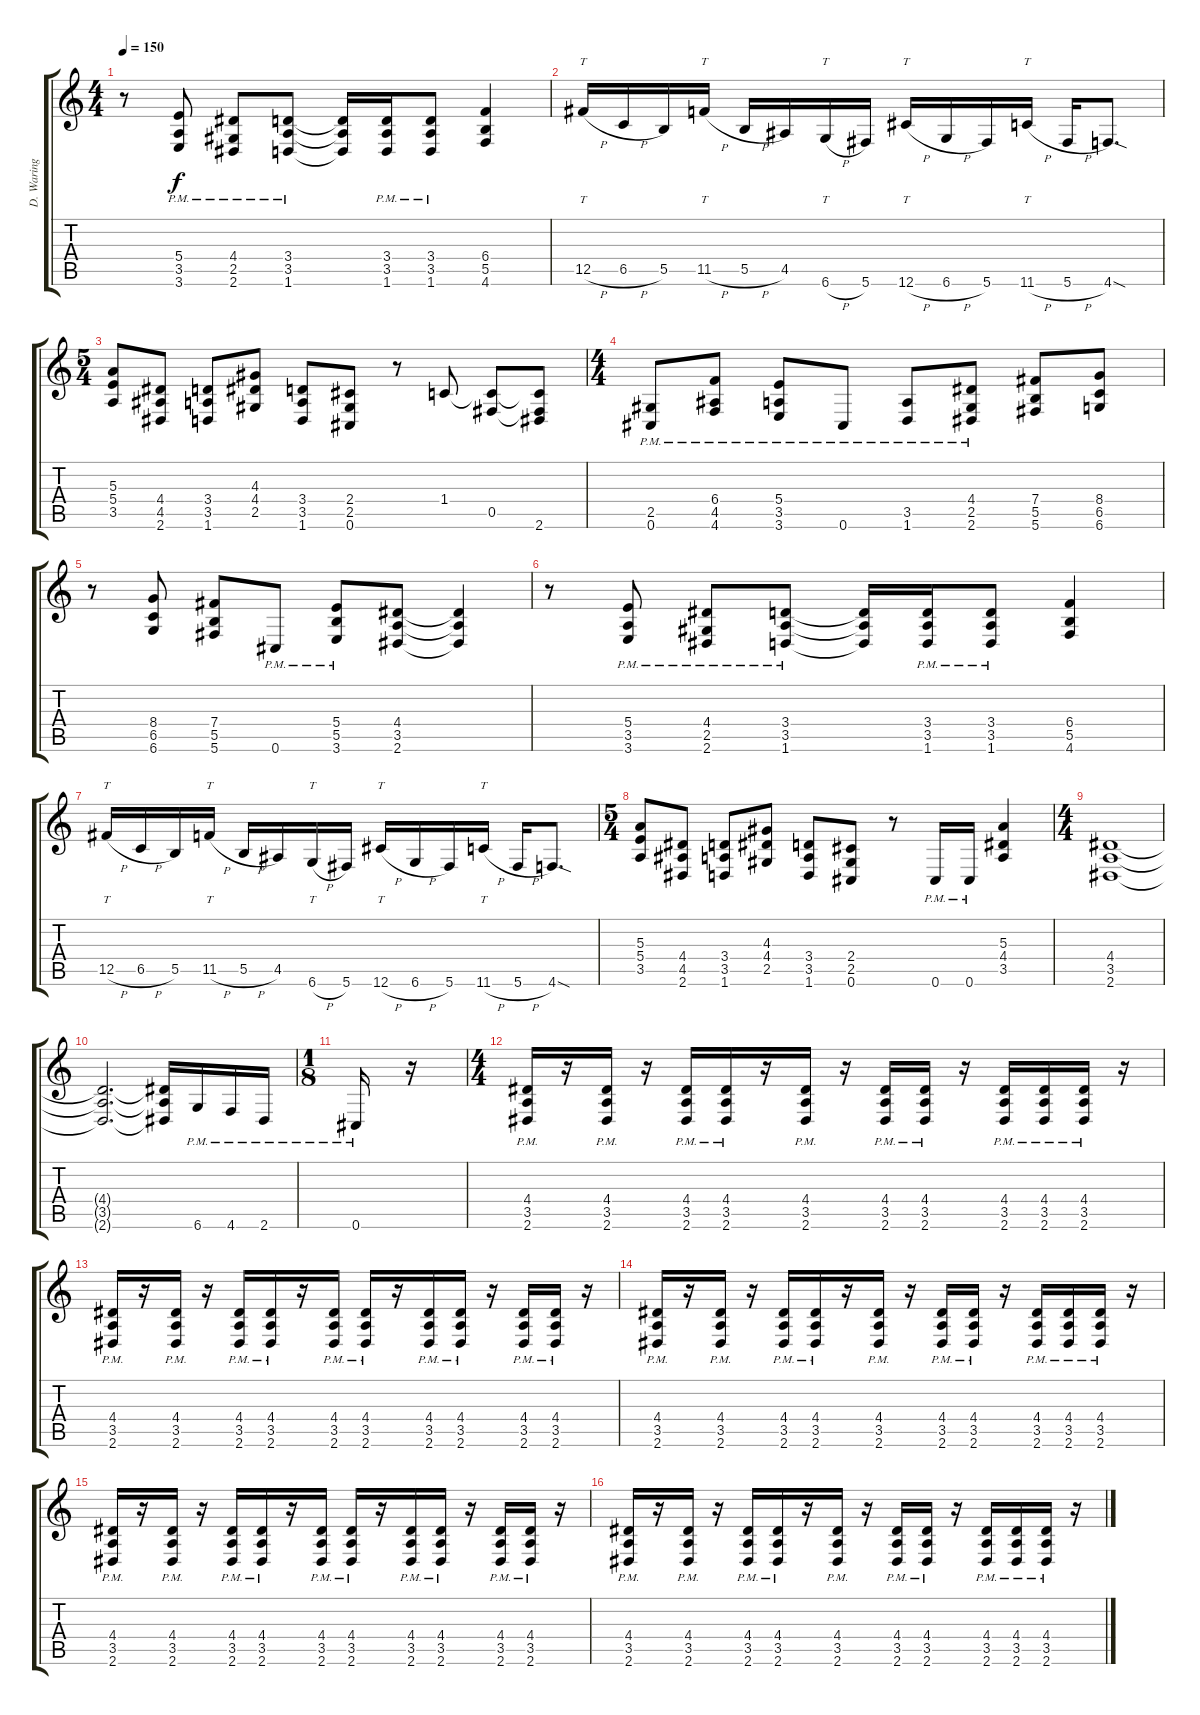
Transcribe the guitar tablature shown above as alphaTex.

\track ("D. Waring Gtr." "D. Waring ") {instrument distortionguitar}
\staff {score tabs}
\tuning (Db4 Ab3 E3 B2 Gb2 Db2) {hide}
\ts (4 4)
\tempo 150
\clef g2
\ks c
r.8{dy f} (5.4{pm} 3.5{pm} 3.6{pm}).8 (4.4{pm} 2.5{pm} 2.6{pm}).8 (3.4{pm} 3.5{pm} 1.6{pm}).8 (3.4{t} 3.5{t} 1.6{t}).16 (3.4{pm} 3.5{pm} 1.6{pm}).16 (3.4{pm} 3.5{pm} 1.6{pm}).8 (6.4 5.5 4.6).4 |
12.5{h}.16{tt} 6.5{h}.16 5.5.16 11.5{h}.16{tt} 5.5{h}.16 4.5.16 6.6{h}.16{tt} 5.6.16 12.6{h}.16{tt} 6.6{h}.16 5.6.16 11.6{h}.16{tt} 5.6{h}.16 4.6{sod}.8{d} |
\ts (5 4)
(5.3 5.4 3.5).8 (4.4 4.5 2.6).8 (3.4 3.5 1.6).8 (4.3 4.4 2.5).8 (3.4 3.5 1.6).8 (2.4 2.5 0.6).8 r.8 1.4.8 (1.4{t} 0.5).8 (1.4{t} 0.5{t} 2.6).8 |
\ts (4 4)
(2.5{pm} 0.6{pm}).8 (6.4{pm} 4.5{pm} 4.6{pm}).8 (5.4{pm} 3.5{pm} 3.6{pm}).8 0.6{pm}.8 (3.5{pm} 1.6{pm}).8 (4.4{pm} 2.5{pm} 2.6{pm}).8 (7.4 5.5 5.6).8 (8.4 6.5 6.6).8 |
r.8 (8.4 6.5 6.6).8 (7.4 5.5 5.6).8 0.6{pm}.8 (5.4{pm} 5.5{pm} 3.6{pm}).8 (4.4 3.5 2.6).8 (4.4{t} 3.5{t} 2.6{t}).4 |
r.8 (5.4{pm} 3.5{pm} 3.6{pm}).8 (4.4{pm} 2.5{pm} 2.6{pm}).8 (3.4{pm} 3.5{pm} 1.6{pm}).8 (3.4{t} 3.5{t} 1.6{t}).16 (3.4{pm} 3.5{pm} 1.6{pm}).16 (3.4{pm} 3.5{pm} 1.6{pm}).8 (6.4 5.5 4.6).4 |
12.5{h}.16{tt} 6.5{h}.16 5.5.16 11.5{h}.16{tt} 5.5{h}.16 4.5.16 6.6{h}.16{tt} 5.6.16 12.6{h}.16{tt} 6.6{h}.16 5.6.16 11.6{h}.16{tt} 5.6{h}.16 4.6{sod}.8{d} |
\ts (5 4)
(5.3 5.4 3.5).8 (4.4 4.5 2.6).8 (3.4 3.5 1.6).8 (4.3 4.4 2.5).8 (3.4 3.5 1.6).8 (2.4 2.5 0.6).8 r.8 0.6{pm}.16 0.6{pm}.16 (5.3 4.4 3.5).4 |
\ts (4 4)
(4.4 3.5 2.6).1 |
(4.4{t} 3.5{t} 2.6{t}).2{d} (4.4{t} 3.5{t} 2.6{t}).16 6.6{pm}.16 4.6{pm}.16 2.6{pm}.16 |
\ts (1 8)
0.6{pm}.16 r.16 |
\ts (4 4)
(4.4{pm} 3.5{pm} 2.6{pm}).16 r.16 (4.4{pm} 3.5{pm} 2.6{pm}).16 r.16 (4.4{pm} 3.5{pm} 2.6{pm}).16 (4.4{pm} 3.5{pm} 2.6{pm}).16 r.16 (4.4{pm} 3.5{pm} 2.6{pm}).16 r.16 (4.4{pm} 3.5{pm} 2.6{pm}).16 (4.4{pm} 3.5{pm} 2.6{pm}).16 r.16 (4.4{pm} 3.5{pm} 2.6{pm}).16 (4.4{pm} 3.5{pm} 2.6{pm}).16 (4.4{pm} 3.5{pm} 2.6{pm}).16 r.16 |
(4.4{pm} 3.5{pm} 2.6{pm}).16 r.16 (4.4{pm} 3.5{pm} 2.6{pm}).16 r.16 (4.4{pm} 3.5{pm} 2.6{pm}).16 (4.4{pm} 3.5{pm} 2.6{pm}).16 r.16 (4.4{pm} 3.5{pm} 2.6{pm}).16 (4.4{pm} 3.5{pm} 2.6{pm}).16 r.16 (4.4{pm} 3.5{pm} 2.6{pm}).16 (4.4{pm} 3.5{pm} 2.6{pm}).16 r.16 (4.4{pm} 3.5{pm} 2.6{pm}).16 (4.4{pm} 3.5{pm} 2.6{pm}).16 r.16 |
(4.4{pm} 3.5{pm} 2.6{pm}).16 r.16 (4.4{pm} 3.5{pm} 2.6{pm}).16 r.16 (4.4{pm} 3.5{pm} 2.6{pm}).16 (4.4{pm} 3.5{pm} 2.6{pm}).16 r.16 (4.4{pm} 3.5{pm} 2.6{pm}).16 r.16 (4.4{pm} 3.5{pm} 2.6{pm}).16 (4.4{pm} 3.5{pm} 2.6{pm}).16 r.16 (4.4{pm} 3.5{pm} 2.6{pm}).16 (4.4{pm} 3.5{pm} 2.6{pm}).16 (4.4{pm} 3.5{pm} 2.6{pm}).16 r.16 |
(4.4{pm} 3.5{pm} 2.6{pm}).16 r.16 (4.4{pm} 3.5{pm} 2.6{pm}).16 r.16 (4.4{pm} 3.5{pm} 2.6{pm}).16 (4.4{pm} 3.5{pm} 2.6{pm}).16 r.16 (4.4{pm} 3.5{pm} 2.6{pm}).16 (4.4{pm} 3.5{pm} 2.6{pm}).16 r.16 (4.4{pm} 3.5{pm} 2.6{pm}).16 (4.4{pm} 3.5{pm} 2.6{pm}).16 r.16 (4.4{pm} 3.5{pm} 2.6{pm}).16 (4.4{pm} 3.5{pm} 2.6{pm}).16 r.16 |
(4.4{pm} 3.5{pm} 2.6{pm}).16 r.16 (4.4{pm} 3.5{pm} 2.6{pm}).16 r.16 (4.4{pm} 3.5{pm} 2.6{pm}).16 (4.4{pm} 3.5{pm} 2.6{pm}).16 r.16 (4.4{pm} 3.5{pm} 2.6{pm}).16 r.16 (4.4{pm} 3.5{pm} 2.6{pm}).16 (4.4{pm} 3.5{pm} 2.6{pm}).16 r.16 (4.4{pm} 3.5{pm} 2.6{pm}).16 (4.4{pm} 3.5{pm} 2.6{pm}).16 (4.4{pm} 3.5{pm} 2.6{pm}).16 r.16
